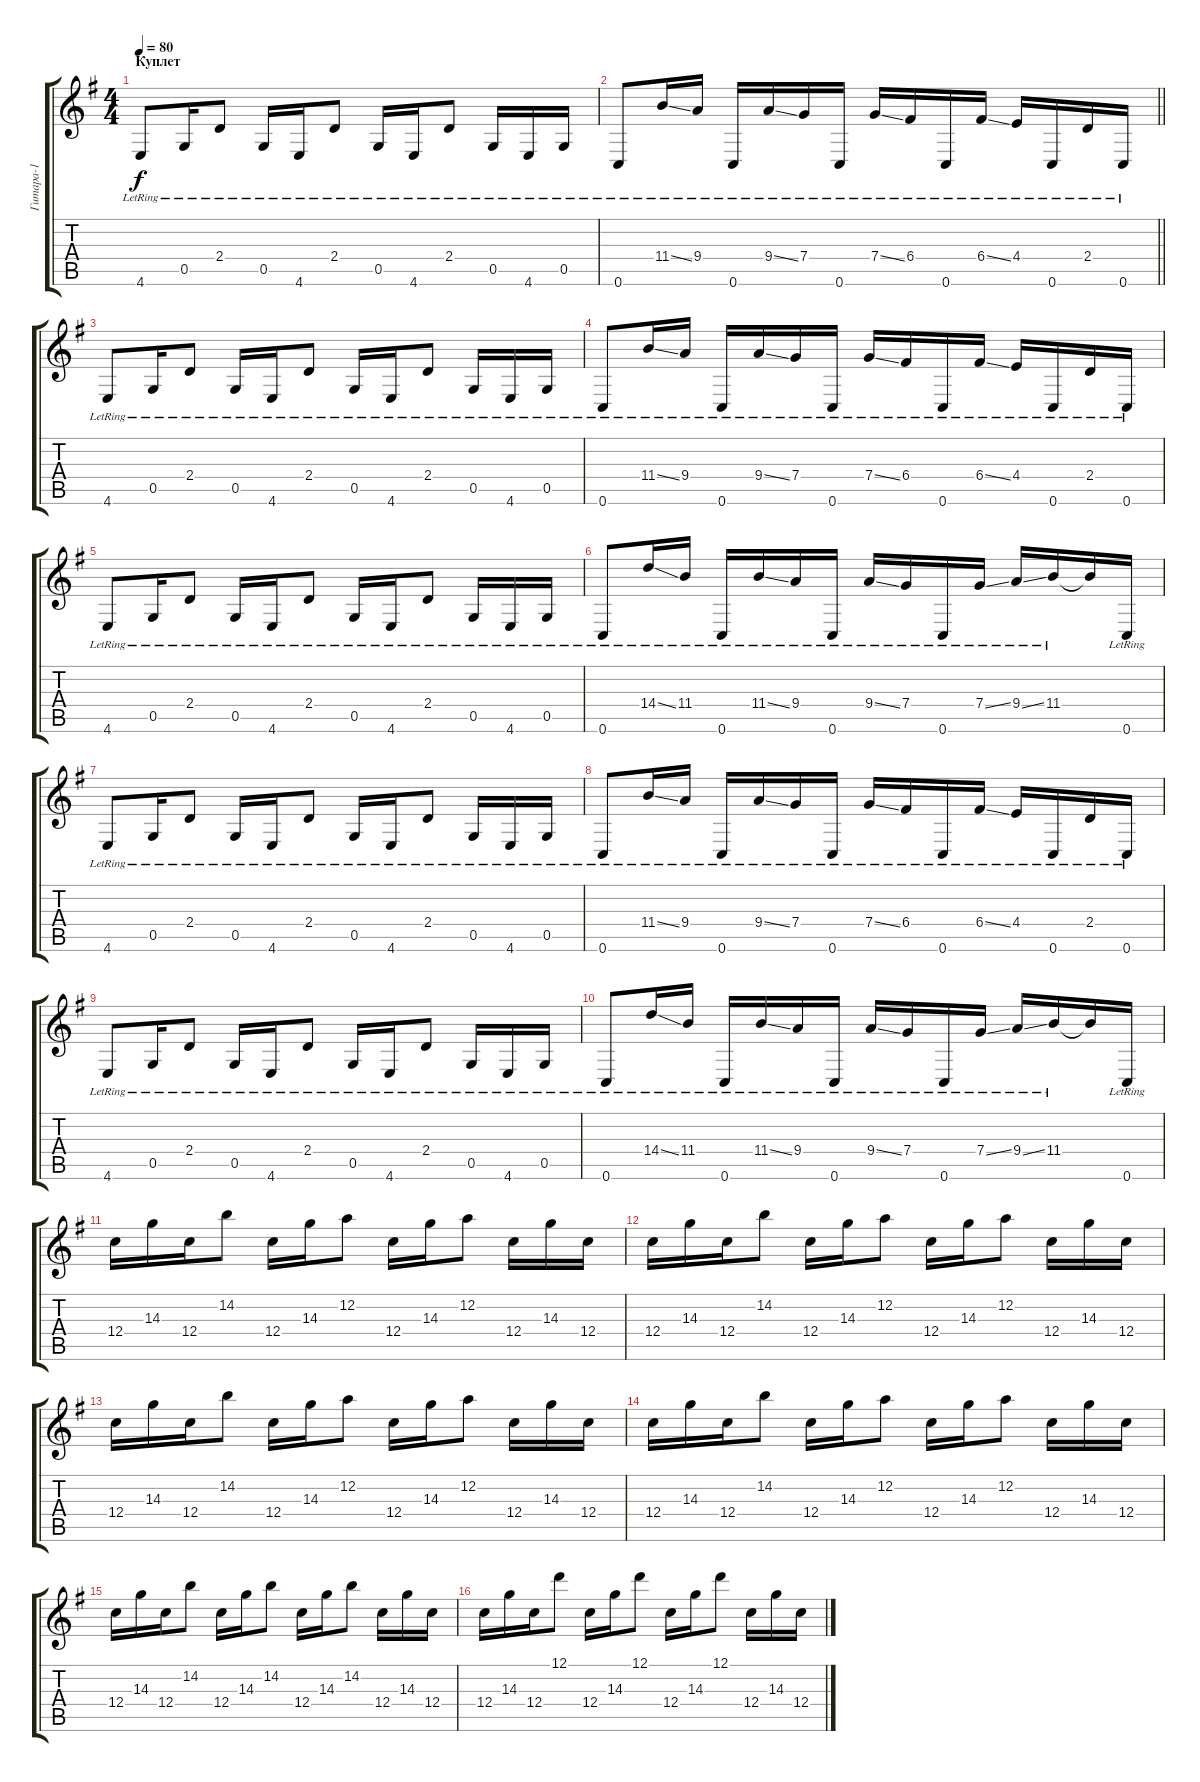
\track ("Гитара-1" "Гитара-1") {instrument electricguitarclean}
\staff {score tabs}
\tuning (D4 A3 F3 C3 G2 C2) {hide}
\ts (4 4)
\section ("" "Куплет")
\tempo 80
\clef g2
\ks eminor
4.6{lr}.8{dy f instrument electricguitarclean} 0.5{lr}.16 2.4{lr}.8 0.5{lr}.16 4.6{lr}.16 2.4{lr}.8 0.5{lr}.16 4.6{lr}.16 2.4{lr}.8 0.5{lr}.16 4.6{lr}.16 0.5{lr}.16 |
\barLineRight lightlight
0.6{lr}.8 11.4{ss lr}.16 9.4{lr}.16 0.6{lr}.16 9.4{ss lr}.16 7.4{lr}.16 0.6{lr}.16 7.4{ss lr}.16 6.4{lr}.16 0.6{lr}.16 6.4{ss lr}.16 4.4{lr}.16 0.6{lr}.16 2.4{lr}.16 0.6{lr}.16 |
4.6{lr}.8 0.5{lr}.16 2.4{lr}.8 0.5{lr}.16 4.6{lr}.16 2.4{lr}.8 0.5{lr}.16 4.6{lr}.16 2.4{lr}.8 0.5{lr}.16 4.6{lr}.16 0.5{lr}.16 |
0.6{lr}.8 11.4{ss lr}.16 9.4{lr}.16 0.6{lr}.16 9.4{ss lr}.16 7.4{lr}.16 0.6{lr}.16 7.4{ss lr}.16 6.4{lr}.16 0.6{lr}.16 6.4{ss lr}.16 4.4{lr}.16 0.6{lr}.16 2.4{lr}.16 0.6{lr}.16 |
4.6{lr}.8 0.5{lr}.16 2.4{lr}.8 0.5{lr}.16 4.6{lr}.16 2.4{lr}.8 0.5{lr}.16 4.6{lr}.16 2.4{lr}.8 0.5{lr}.16 4.6{lr}.16 0.5{lr}.16 |
0.6{lr}.8 14.4{ss lr}.16 11.4{lr}.16 0.6{lr}.16 11.4{ss lr}.16 9.4{lr}.16 0.6{lr}.16 9.4{ss lr}.16 7.4{lr}.16 0.6{lr}.16 7.4{ss lr}.16 9.4{ss lr}.16 11.4{lr}.16 11.4{t}.16 0.6{lr}.16 |
4.6{lr}.8 0.5{lr}.16 2.4{lr}.8 0.5{lr}.16 4.6{lr}.16 2.4{lr}.8 0.5{lr}.16 4.6{lr}.16 2.4{lr}.8 0.5{lr}.16 4.6{lr}.16 0.5{lr}.16 |
0.6{lr}.8 11.4{ss lr}.16 9.4{lr}.16 0.6{lr}.16 9.4{ss lr}.16 7.4{lr}.16 0.6{lr}.16 7.4{ss lr}.16 6.4{lr}.16 0.6{lr}.16 6.4{ss lr}.16 4.4{lr}.16 0.6{lr}.16 2.4{lr}.16 0.6{lr}.16 |
4.6{lr}.8 0.5{lr}.16 2.4{lr}.8 0.5{lr}.16 4.6{lr}.16 2.4{lr}.8 0.5{lr}.16 4.6{lr}.16 2.4{lr}.8 0.5{lr}.16 4.6{lr}.16 0.5{lr}.16 |
0.6{lr}.8 14.4{ss lr}.16 11.4{lr}.16 0.6{lr}.16 11.4{ss lr}.16 9.4{lr}.16 0.6{lr}.16 9.4{ss lr}.16 7.4{lr}.16 0.6{lr}.16 7.4{ss lr}.16 9.4{ss lr}.16 11.4{lr}.16 11.4{t}.16 0.6{lr}.16 |
12.4.16 14.3.16 12.4.16 14.2.8 12.4.16 14.3.16 12.2.8 12.4.16 14.3.16 12.2.8 12.4.16 14.3.16 12.4.16 |
12.4.16 14.3.16 12.4.16 14.2.8 12.4.16 14.3.16 12.2.8 12.4.16 14.3.16 12.2.8 12.4.16 14.3.16 12.4.16 |
12.4.16 14.3.16 12.4.16 14.2.8 12.4.16 14.3.16 12.2.8 12.4.16 14.3.16 12.2.8 12.4.16 14.3.16 12.4.16 |
12.4.16 14.3.16 12.4.16 14.2.8 12.4.16 14.3.16 12.2.8 12.4.16 14.3.16 12.2.8 12.4.16 14.3.16 12.4.16 |
12.4.16 14.3.16 12.4.16 14.2.8 12.4.16 14.3.16 14.2.8 12.4.16 14.3.16 14.2.8 12.4.16 14.3.16 12.4.16 |
12.4.16 14.3.16 12.4.16 12.1.8 12.4.16 14.3.16 12.1.8 12.4.16 14.3.16 12.1.8 12.4.16 14.3.16 12.4.16
